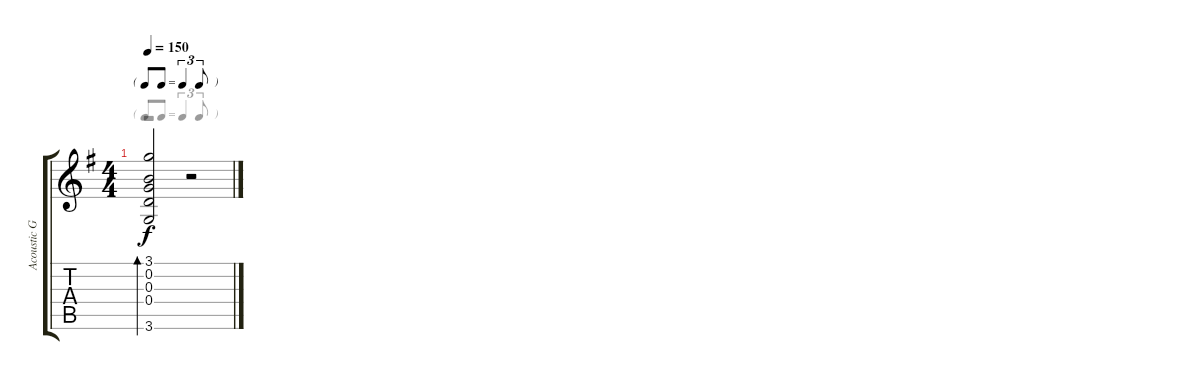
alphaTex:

\track ("Acoustic Guitar " "Acoustic G") {instrument acousticguitarnylon}
\staff {score tabs}
\tuning (E4 B3 G3 D3 A2 E2) {hide}
\voice
\ts (4 4)
\tf triplet8th
\tempo 150
\clef g2
\ks g
(3.1{t} 0.2{t} 0.3{t} 0.4{t} 3.6{t}).2{bd 240 dy f beam Up} r.2
\voice
\clef g2
\ottava regular
\simile none
\ks g
r.1{dy f}
